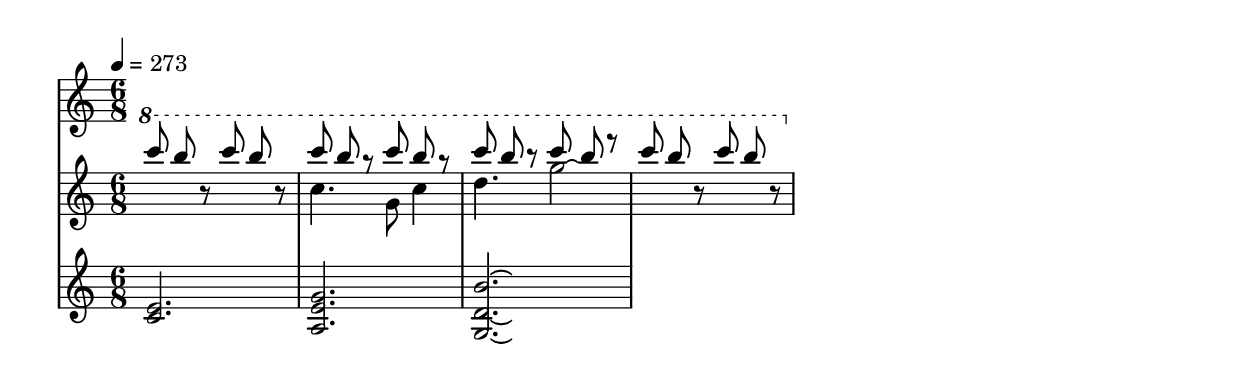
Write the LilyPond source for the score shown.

\version "2.12.1"
\score {
  \new PianoStaff
  <<
   % No curly bracket at the start of the staves, thank you
   \set GrandStaff.systemStartDelimiter = #'SystemStartBar
   % Set tempo for MIDI output but don't include it in the printed score
   \tempo 4=273  % "crotchet = .22s"

   \new Staff <<
    \time 6/8
    \clef treble
    \relative c'''' {
     \new Voice {
      \ottava #1 \stemUp \autoBeamOff
      c8 b r c b r | c b r c b r | c b r c b r | c b r c b r |
     }
    }
    \relative c''' {
     \new Voice {
      \ottava #1 \stemDown 
      s2. | c4. g8 c4 | d4. g2\laissezVibrer
     }
    }
   >>
   \new Staff {
    \time 6/8
    \clef treble
    \relative c' {
     \new Voice {
       <c e>2. <a e' g> <g d' b'>\laissezVibrer
     }
    }
   }
  >>

 \layout { indent = #0 }
 \midi { }
}
